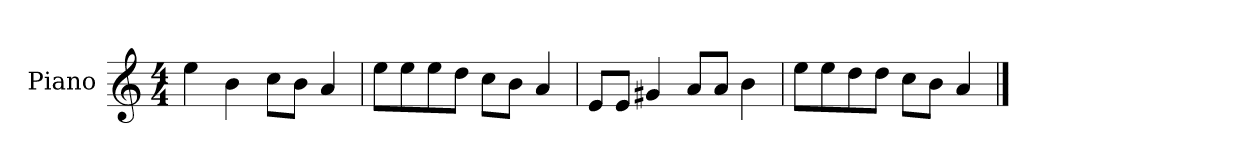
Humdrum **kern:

**kern
*part1
*staff1
*I"Piano
*I'P-no
*clefG2
*k[]
*M4/4
*MM90
=1
4ee\
4b\
8cc\L
8b\J
4a/
=2
8ee\L
8ee\
8ee\
8dd\J
8cc\L
8b\J
4a/
=3
8e/L
8e/J
4g#X/
8a/L
8a/J
4b\
=4
8ee\L
8ee\
8dd\
8dd\J
8cc\L
8b\J
4a/
==
*-
